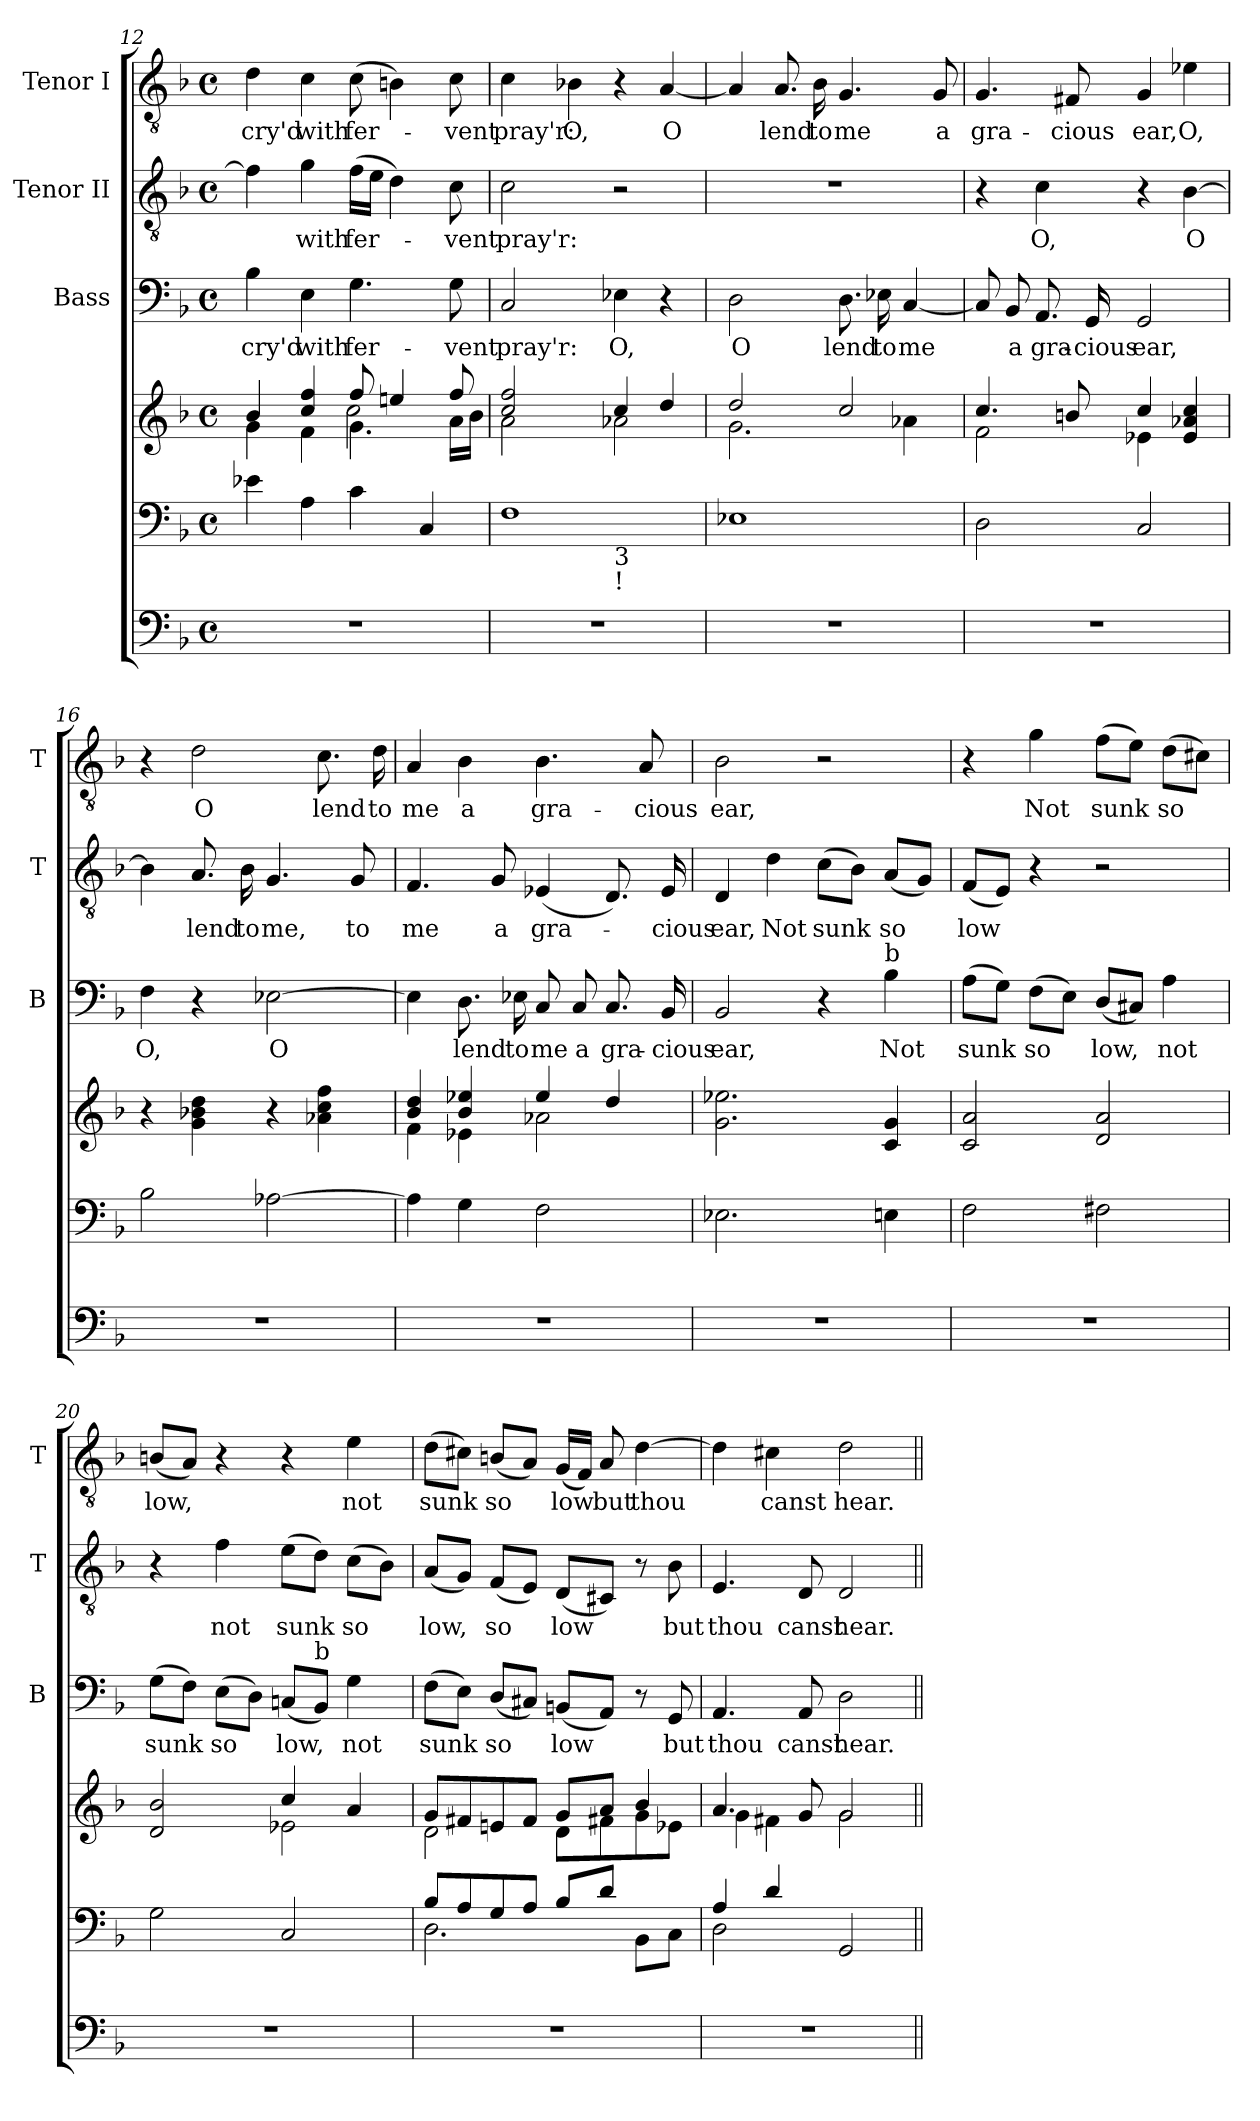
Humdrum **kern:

**kern	**kern	**kern	**kern	**text	**kern	**text	**kern	**text
*part4	*part4	*part4	*part3	*part3	*part2	*part2	*part1	*part1
*staff6	*staff5	*staff4	*staff3	*staff3	*staff2	*staff2	*staff1	*staff1
*	*	*	*I"Bass	*	*I"Tenor II	*	*I"Tenor I	*
*	*	*	*I'B	*	*I'T	*	*I'T	*
*clefF4	*clefF4	*clefG2	*clefF4	*	*clefGv2	*	*clefGv2	*
*	*	*	*	*	*ITrd7c12	*	*ITrd7c12	*
*k[b-]	*k[b-]	*k[b-]	*k[b-]	*	*k[b-]	*	*k[b-]	*
*F:	*F:	*F:	*F:	*	*F:	*	*F:	*
*M4/4	*M4/4	*M4/4	*M4/4	*	*M4/4	*	*M4/4	*
*met(c)	*met(c)	*met(c)	*met(c)	*	*met(c)	*	*met(c)	*
=12	=12	=12	=12	=12	=12	=12	=12	=12
*	*	*^	*	*	*	*	*	*
*	*	*	*^	*	*	*	*	*	*
!	!	!	!	!	!	!LO:LY:b	!	!	!	!LO:LY:b
1r	4e-\	4b-/	4g\	2ryy	4B-\	cry'd	4F\]	.	4D\	cry'd
!	!	!	!	!	!	!LO:LY:b	!	!LO:LY:b	!	!LO:LY:b
.	4A\	4cc/ 4ff/	4f\	.	4E\	with	4G\	with	4C\	with
!	!	!	!	!	!	!LO:LY:b	!	!LO:LY:b	!	!LO:LY:b
.	4c\	8ff/	4.g\	2cc\	4.G\	fer-	(>16F\LL	fer-	(>8C\	fer-
.	.	.	.	.	.	.	16E\JJ	.	.	.
.	.	4een/	.	.	.	.	4D\)	.	4BBn\)	.
.	4C/	.	.	.	.	.	.	.	.	.
!	!	!	!	!	!	!LO:LY:b	!	!LO:LY:b	!	!LO:LY:b
.	.	8ff/	16a\LL	.	8G\	-vent	8C\	-vent	8C\	-vent
.	.	.	16b-\JJ	.	.	.	.	.	.	.
*	*	*	*v	*v	*	*	*	*	*	*
=13	=13	=13	=13	=13	=13	=13	=13	=13	=13
!	!LO:TX:b:t=3	!	!	!	!	!	!	!	!
!	!	!	!	!	!LO:LY:b	!	!LO:LY:b	!	!LO:LY:b
*	*^	*	*	*	*	*	*	*	*
1r	1F	2ryy	2cc/ 2ff/	2a\	2C/	pray'r:	2C\	pray'r:	4C\	pray'r:
!	!	!	!	!	!	!	!	!	!	!LO:LY:b
.	.	.	.	.	.	.	.	.	4BB-X\	O,
!	!	!LO:TX:b:t=3	!	!	!	!	!	!	!	!
!	!	!LO:TX:b:t=!	!	!	!	!	!	!	!	!
!	!	!	!	!	!	!LO:LY:b	!	!	!	!
.	.	2ryy	4cc/	2a-X\	4E-X\	O,	2r	.	4r	.
!	!	!	!	!	!	!	!	!	!	!LO:LY:b
.	.	.	4dd/	.	4r	.	.	.	[<4AA/	O
=14	=14	=14	=14	=14	=14	=14	=14	=14	=14	=14
!	!	!	!	!	!	!LO:LY:b	!	!	!	!
*	*v	*v	*	*	*	*	*	*	*	*
1r	1E-	2dd/	2.g\	2D\	O	1r	.	4AA/]	.
!	!	!	!	!	!	!	!	!	!LO:LY:b
.	.	.	.	.	.	.	.	8.AA/	lend
!	!	!	!	!	!	!	!	!	!LO:LY:b
.	.	.	.	.	.	.	.	16BB-\	to
!	!	!	!	!	!LO:LY:b	!	!	!	!LO:LY:b
.	.	2cc/	.	8.D\	lend	.	.	4.GG/	me
!	!	!	!	!	!LO:LY:b	!	!	!	!
.	.	.	.	16E-X\	to	.	.	.	.
!	!	!	!	!	!LO:LY:b	!	!	!	!
.	.	.	4a-X\	[<4C/	me	.	.	.	.
!	!	!	!	!	!	!	!	!	!LO:LY:b
.	.	.	.	.	.	.	.	8GG/	a
!!LO:LB:g=z
=15	=15	=15	=15	=15	=15	=15	=15	=15	=15
!	!	!	!	!	!	!	!	!	!LO:LY:b
1r	2D\	4.cc/	2f\	8C/]	.	4r	.	4.GG/	gra-
!	!	!	!	!	!LO:LY:b	!	!	!	!
.	.	.	.	8BB-/	a	.	.	.	.
!	!	!	!	!	!LO:LY:b	!	!LO:LY:b	!	!
.	.	.	.	8.AA/	gra-	4C\	O,	.	.
!	!	!	!	!	!	!	!	!	!LO:LY:b
.	.	8bn/	.	.	.	.	.	8FF#X/	-cious
!	!	!	!	!	!LO:LY:b	!	!	!	!
.	.	.	.	16GG/	-cious	.	.	.	.
!	!	!	!	!	!LO:LY:b	!	!	!	!LO:LY:b
.	2C/	4cc/	4e-\	2GG/	ear,	4r	.	4GG/	ear,
!	!	!	!	!	!	!	!LO:LY:b	!	!LO:LY:b
.	.	4e-/ 4a-X/ 4cc/	4ryy	.	.	[>4BB-\	O	4E-X\	O,
=16	=16	=16	=16	=16	=16	=16	=16	=16	=16
!	!	!	!	!	!LO:LY:b	!	!	!	!
*	*	*v	*v	*	*	*	*	*	*
1r	2B-\	4r	4F\	O,	4BB-\]	.	4r	.
!	!	!	!	!	!	!LO:LY:b	!	!LO:LY:b
.	.	4g\ 4b-X\ 4dd\	4r	.	8.AA/	lend	2D\	O
!	!	!	!	!	!	!LO:LY:b	!	!
.	.	.	.	.	16BB-\	to	.	.
!	!	!	!	!LO:LY:b	!	!LO:LY:b	!	!
.	[>2A-X\	4r	[>2E-X\	O	4.GG/	me,	.	.
!	!	!	!	!	!	!	!	!LO:LY:b
.	.	4a-X\ 4cc\ 4ff\	.	.	.	.	8.C\	lend
!	!	!	!	!	!	!LO:LY:b	!	!
.	.	.	.	.	8GG/	to	.	.
!	!	!	!	!	!	!	!	!LO:LY:b
.	.	.	.	.	.	.	16D\	to
=17	=17	=17	=17	=17	=17	=17	=17	=17
*	*	*^	*	*	*	*	*	*
!	!	!	!	!	!	!	!LO:LY:b	!	!LO:LY:b
1r	4A-\]	4b-/ 4dd/	4f\	4E-\]	.	4.FF/	me	4AA/	me
!	!	!	!	!	!LO:LY:b	!	!	!	!LO:LY:b
.	4G\	4b-/ 4ee-/	4e-\	8.D\	lend	.	.	4BB-\	a
!	!	!	!	!	!	!	!LO:LY:b	!	!
.	.	.	.	.	.	8GG/	a	.	.
!	!	!	!	!	!LO:LY:b	!	!	!	!
.	.	.	.	16E-X\	to	.	.	.	.
!	!	!	!	!	!LO:LY:b	!	!LO:LY:b	!	!LO:LY:b
.	2F\	4ee-/	2a-X\	8C/	me	(<4EE-X/	gra-	4.BB-\	gra-
!	!	!	!	!	!LO:LY:b	!	!	!	!
.	.	.	.	8C/	a	.	.	.	.
!	!	!	!	!	!LO:LY:b	!	!	!	!
.	.	4dd/	.	8.C/	gra-	8.DD/)	.	.	.
!	!	!	!	!	!	!	!	!	!LO:LY:b
.	.	.	.	.	.	.	.	8AA/	-cious
!	!	!	!	!	!LO:LY:b	!	!LO:LY:b	!	!
.	.	.	.	16BB-/	-cious	16EE-/	-cious	.	.
*	*	*v	*v	*	*	*	*	*	*
!!LO:PB:g=z
=18	=18	=18	=18	=18	=18	=18	=18	=18
!	!	!	!	!LO:LY:b	!	!LO:LY:b	!	!LO:LY:b
1r	2.E-\	2.g\ 2.ee-\	2BB-/	ear,	4DD/	ear,	2BB-\	ear,
!	!	!	!	!	!	!LO:LY:b	!	!
.	.	.	.	.	4D\	Not	.	.
!	!	!	!	!	!	!LO:LY:b	!	!
.	.	.	4r	.	(>8C\L	sunk	2r	.
.	.	.	.	.	8BB-\J)	.	.	.
!	!	!	!LO:TX:a:t=b	!	!	!	!	!
!	!	!	!	!LO:LY:b	!	!LO:LY:b	!	!
.	4En\	4c/ 4g/	4B-\	Not	(<8AA/L	so	.	.
.	.	.	.	.	8GG/J)	.	.	.
=19	=19	=19	=19	=19	=19	=19	=19	=19
*	*	*^	*	*	*	*	*	*
!	!	!	!	!	!LO:LY:b	!	!LO:LY:b	!	!
1r	2F\	2c/ 2a/	2ryy	(>8A\L	sunk	(<8FF/L	low	4r	.
.	.	.	.	8G\J)	.	8EE/J)	.	.	.
!	!	!	!	!	!LO:LY:b	!	!	!	!LO:LY:b
.	.	.	.	(>8F\L	so	4r	.	4G\	Not
.	.	.	.	8E\J)	.	.	.	.	.
!	!	!	!	!	!LO:LY:b	!	!	!	!LO:LY:b
.	2F#X\	2d/ 2a/	2ryy	(<8D/L	low,	2r	.	(>8F\L	sunk
.	.	.	.	8C#X/J)	.	.	.	8E\J)	.
!	!	!	!	!	!LO:LY:b	!	!	!	!LO:LY:b
.	.	.	.	4A\	not	.	.	(>8D\L	so
.	.	.	.	.	.	.	.	8C#X\J)	.
=20	=20	=20	=20	=20	=20	=20	=20	=20	=20
!	!	!	!	!	!LO:LY:b	!	!	!	!LO:LY:b
1r	2G\	2d/ 2b-/	2ryy	(>8G\L	sunk	4r	.	(<8BBn/L	low,
.	.	.	.	8F\J)	.	.	.	8AA/J)	.
!	!	!	!	!	!LO:LY:b	!	!LO:LY:b	!	!
.	.	.	.	(>8E\L	so	4F\	not	4r	.
.	.	.	.	8D\J)	.	.	.	.	.
!	!	!	!	!	!LO:LY:b	!	!LO:LY:b	!	!
.	2C/	4cc/	2e-\	(<8Cn/L	low,	(>8E\L	sunk	4r	.
!	!	!	!	!LO:TX:a:t=b	!	!	!	!	!
.	.	.	.	8BB-/J)	.	8D\J)	.	.	.
!	!	!	!	!	!LO:LY:b	!	!LO:LY:b	!	!LO:LY:b
.	.	4a/	.	4G\	not	(>8C\L	so	4E\	not
.	.	.	.	.	.	8BB-\J)	.	.	.
=21	=21	=21	=21	=21	=21	=21	=21	=21	=21
*	*^	*	*	*	*	*	*	*	*
!	!	!	!	!	!	!LO:LY:b	!	!LO:LY:b	!	!LO:LY:b
1r	8B-/L	2.D\	8g/L	2d\	(>8F\L	sunk	(<8AA/L	low,	(>8D\L	sunk
.	8A/	.	8f#X/	.	8E\J)	.	8GG/J)	.	8C#X\J)	.
!	!	!	!	!	!	!LO:LY:b	!	!LO:LY:b	!	!LO:LY:b
.	8G/	.	8en/	.	(<8D/L	so	(<8FF/L	so	(<8BBn/L	so
.	8A/J	.	8f#/J	.	8C#X/J)	.	8EE/J)	.	8AA/J)	.
!	!	!	!	!	!	!LO:LY:b	!	!LO:LY:b	!	!LO:LY:b
.	8B-/L	.	8g/L	8d\L	(<8BBn/L	low	(<8DD/L	low	(<16GG/LL	low
.	.	.	.	.	.	.	.	.	16FF/JJ)	.
!	!	!	!	!	!	!	!	!	!	!LO:LY:b
.	8d/J	.	8a/J	8f#X\	8AA/J)	.	8CC#X/J)	.	8AA/	but
!	!	!	!	!	!	!	!	!	!	!LO:LY:b
.	4ryy	8BB-\L	4b-/	8g\	8r	.	8r	.	[>4D\	thou
!	!	!	!	!	!	!LO:LY:b	!	!LO:LY:b	!	!
.	.	8C\J	.	8e-X\J	8GG/	but	8BB-\	but	.	.
!!LO:LB:g=z
=22	=22	=22	=22	=22	=22	=22	=22	=22	=22	=22
!	!	!	!	!	!	!LO:LY:b	!	!LO:LY:b	!	!
1r	4A/	2D\	4.a/	4g\	4.AA/	thou	4.EE/	thou	4D\]	.
!	!	!	!	!	!	!	!	!	!	!LO:LY:b
.	4d/	.	.	4f#X\	.	.	.	.	4C#X\	canst
!	!	!	!	!	!	!LO:LY:b	!	!LO:LY:b	!	!
.	.	.	8g/	.	8AA/	canst	8DD/	canst	.	.
!	!	!	!	!	!	!LO:LY:b	!	!LO:LY:b	!	!LO:LY:b
.	2ryy	2GG/	2g/	2g\	2D\	hear.	2DD/	hear.	2D\	hear.
*	*v	*v	*	*	*	*	*	*	*	*
*	*	*v	*v	*	*	*	*	*	*
=||	=||	=||	=||	=||	=||	=||	=||	=||
*-	*-	*-	*-	*-	*-	*-	*-	*-
